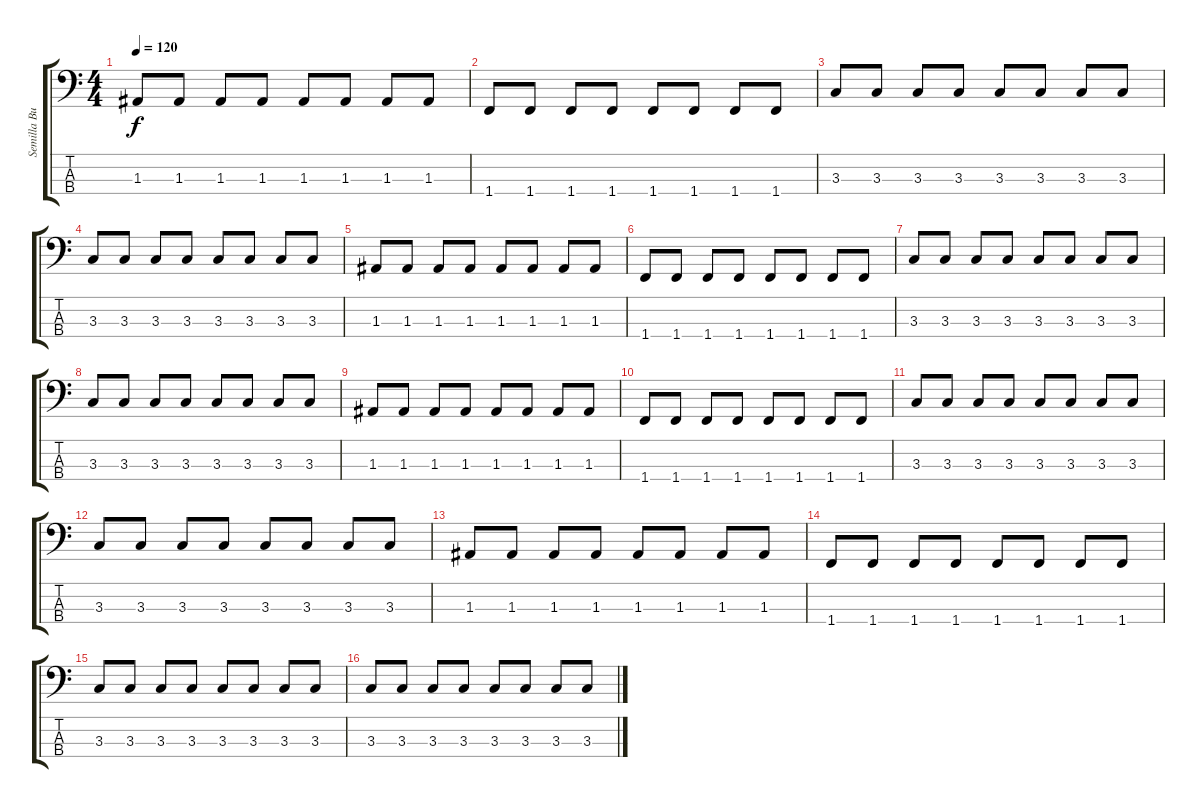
\track ("Semilla Bucciarelli" "Semilla Bu") {instrument electricbassfinger}
\staff {score tabs}
\tuning (G2 D2 A1 E1) {hide}
\ts (4 4)
\tempo 120
\clef f4
\ks c
1.3.8{dy f} 1.3.8 1.3.8 1.3.8 1.3.8 1.3.8 1.3.8 1.3.8 |
1.4.8 1.4.8 1.4.8 1.4.8 1.4.8 1.4.8 1.4.8 1.4.8 |
3.3.8 3.3.8 3.3.8 3.3.8 3.3.8 3.3.8 3.3.8 3.3.8 |
3.3.8 3.3.8 3.3.8 3.3.8 3.3.8 3.3.8 3.3.8 3.3.8 |
1.3.8 1.3.8 1.3.8 1.3.8 1.3.8 1.3.8 1.3.8 1.3.8 |
1.4.8 1.4.8 1.4.8 1.4.8 1.4.8 1.4.8 1.4.8 1.4.8 |
3.3.8 3.3.8 3.3.8 3.3.8 3.3.8 3.3.8 3.3.8 3.3.8 |
3.3.8 3.3.8 3.3.8 3.3.8 3.3.8 3.3.8 3.3.8 3.3.8 |
1.3.8 1.3.8 1.3.8 1.3.8 1.3.8 1.3.8 1.3.8 1.3.8 |
1.4.8 1.4.8 1.4.8 1.4.8 1.4.8 1.4.8 1.4.8 1.4.8 |
3.3.8 3.3.8 3.3.8 3.3.8 3.3.8 3.3.8 3.3.8 3.3.8 |
3.3.8 3.3.8 3.3.8 3.3.8 3.3.8 3.3.8 3.3.8 3.3.8 |
1.3.8 1.3.8 1.3.8 1.3.8 1.3.8 1.3.8 1.3.8 1.3.8 |
1.4.8 1.4.8 1.4.8 1.4.8 1.4.8 1.4.8 1.4.8 1.4.8 |
3.3.8 3.3.8 3.3.8 3.3.8 3.3.8 3.3.8 3.3.8 3.3.8 |
3.3.8 3.3.8 3.3.8 3.3.8 3.3.8 3.3.8 3.3.8 3.3.8
